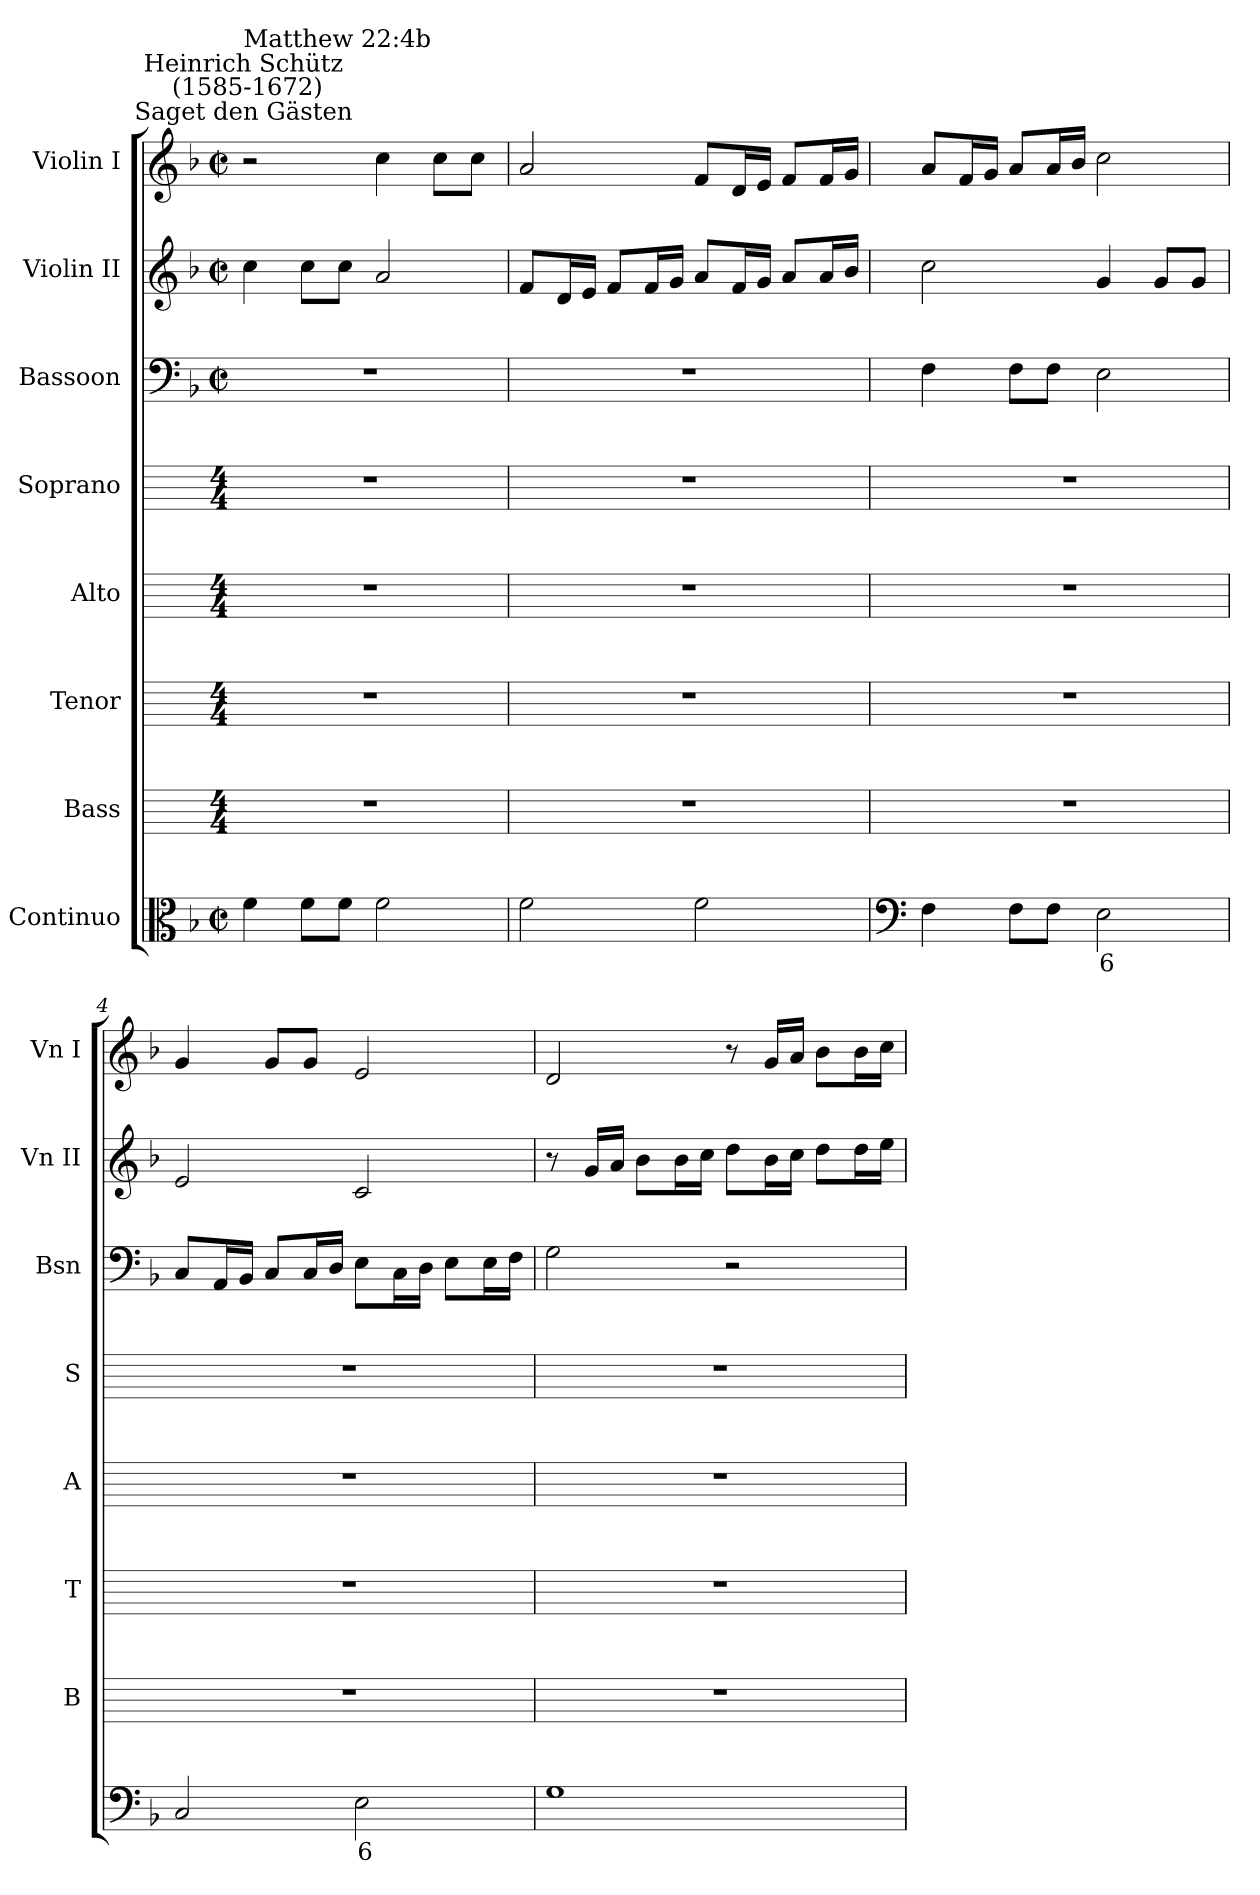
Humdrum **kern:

**kern	**text	**kern	**kern	**kern	**kern	**kern	**kern	**kern
*part8	*part8	*part7	*part6	*part5	*part4	*part3	*part2	*part1
*staff8	*staff8	*staff7	*staff6	*staff5	*staff4	*staff3	*staff2	*staff1
*I"Continuo	*	*I"Bass	*I"Tenor	*I"Alto	*I"Soprano	*I"Bassoon	*I"Violin II	*I"Violin I
*	*	*I'B	*I'T	*I'A	*I'S	*I'Bsn	*I'Vn II	*I'Vn I
*clefC3	*	*	*	*	*	*clefF4	*clefG2	*clefG2
*k[b-]	*	*	*	*	*	*k[b-]	*k[b-]	*k[b-]
*F:	*	*	*	*	*	*F:	*F:	*F:
*M2/2	*	*M4/4	*M4/4	*M4/4	*M4/4	*M2/2	*M2/2	*M2/2
*met(c|)	*	*	*	*	*	*met(c|)	*met(c|)	*met(c|)
=1	=1	=1	=1	=1	=1	=1	=1	=1
!	!	!	!	!	!	!	!	!LO:TX:a:cj:t=Saget den Gästen
!	!	!	!	!	!	!	!	!LO:TX:a:cj:t=Heinrich Schütz\n (1585-1672)
!	!	!	!	!	!	!	!	!LO:TX:a:t=Matthew 22&colon;4b
4f	.	1r	1r	1r	1r	1r	4cc	2r
8fL	.	.	.	.	.	.	8ccL	.
8fJ	.	.	.	.	.	.	8ccJ	.
2f	.	.	.	.	.	.	2a	4cc
.	.	.	.	.	.	.	.	8ccL
.	.	.	.	.	.	.	.	8ccJ
=2	=2	=2	=2	=2	=2	=2	=2	=2
2f	.	1r	1r	1r	1r	1r	8fL	2a
.	.	.	.	.	.	.	16dL	.
.	.	.	.	.	.	.	16eJJ	.
.	.	.	.	.	.	.	8fL	.
.	.	.	.	.	.	.	16fL	.
.	.	.	.	.	.	.	16gJJ	.
2f	.	.	.	.	.	.	8aL	8fL
.	.	.	.	.	.	.	16fL	16dL
.	.	.	.	.	.	.	16gJJ	16eJJ
.	.	.	.	.	.	.	8aL	8fL
.	.	.	.	.	.	.	16aL	16fL
.	.	.	.	.	.	.	16b-JJ	16gJJ
=3	=3	=3	=3	=3	=3	=3	=3	=3
*clefF4	*	*	*	*	*	*	*	*
4F	.	1r	1r	1r	1r	4F	2cc	8aL
.	.	.	.	.	.	.	.	16fL
.	.	.	.	.	.	.	.	16gJJ
8FL	.	.	.	.	.	8FL	.	8aL
8FJ	.	.	.	.	.	8FJ	.	16aL
.	.	.	.	.	.	.	.	16b-JJ
!	!LO:LY:b	!	!	!	!	!	!	!
2E	6	.	.	.	.	2E	4g	2cc
.	.	.	.	.	.	.	8gL	.
.	.	.	.	.	.	.	8gJ	.
=4	=4	=4	=4	=4	=4	=4	=4	=4
2C	.	1r	1r	1r	1r	8CL	2e	4g
.	.	.	.	.	.	16AAL	.	.
.	.	.	.	.	.	16BB-JJ	.	.
.	.	.	.	.	.	8CL	.	8gL
.	.	.	.	.	.	16CL	.	8gJ
.	.	.	.	.	.	16DJJ	.	.
!	!LO:LY:b	!	!	!	!	!	!	!
2E	6	.	.	.	.	8EL	2c	2e
.	.	.	.	.	.	16CL	.	.
.	.	.	.	.	.	16DJJ	.	.
.	.	.	.	.	.	8EL	.	.
.	.	.	.	.	.	16EL	.	.
.	.	.	.	.	.	16FJJ	.	.
=5	=5	=5	=5	=5	=5	=5	=5	=5
1G	.	1r	1r	1r	1r	2G	8r	2d
.	.	.	.	.	.	.	16gLL	.
.	.	.	.	.	.	.	16aJJ	.
.	.	.	.	.	.	.	8b-L	.
.	.	.	.	.	.	.	16b-L	.
.	.	.	.	.	.	.	16ccJJ	.
.	.	.	.	.	.	2r	8ddL	8r
.	.	.	.	.	.	.	16b-L	16gLL
.	.	.	.	.	.	.	16ccJJ	16aJJ
.	.	.	.	.	.	.	8ddL	8b-L
.	.	.	.	.	.	.	16ddL	16b-L
.	.	.	.	.	.	.	16eeJJ	16ccJJ
=	=	=	=	=	=	=	=	=
*-	*-	*-	*-	*-	*-	*-	*-	*-
